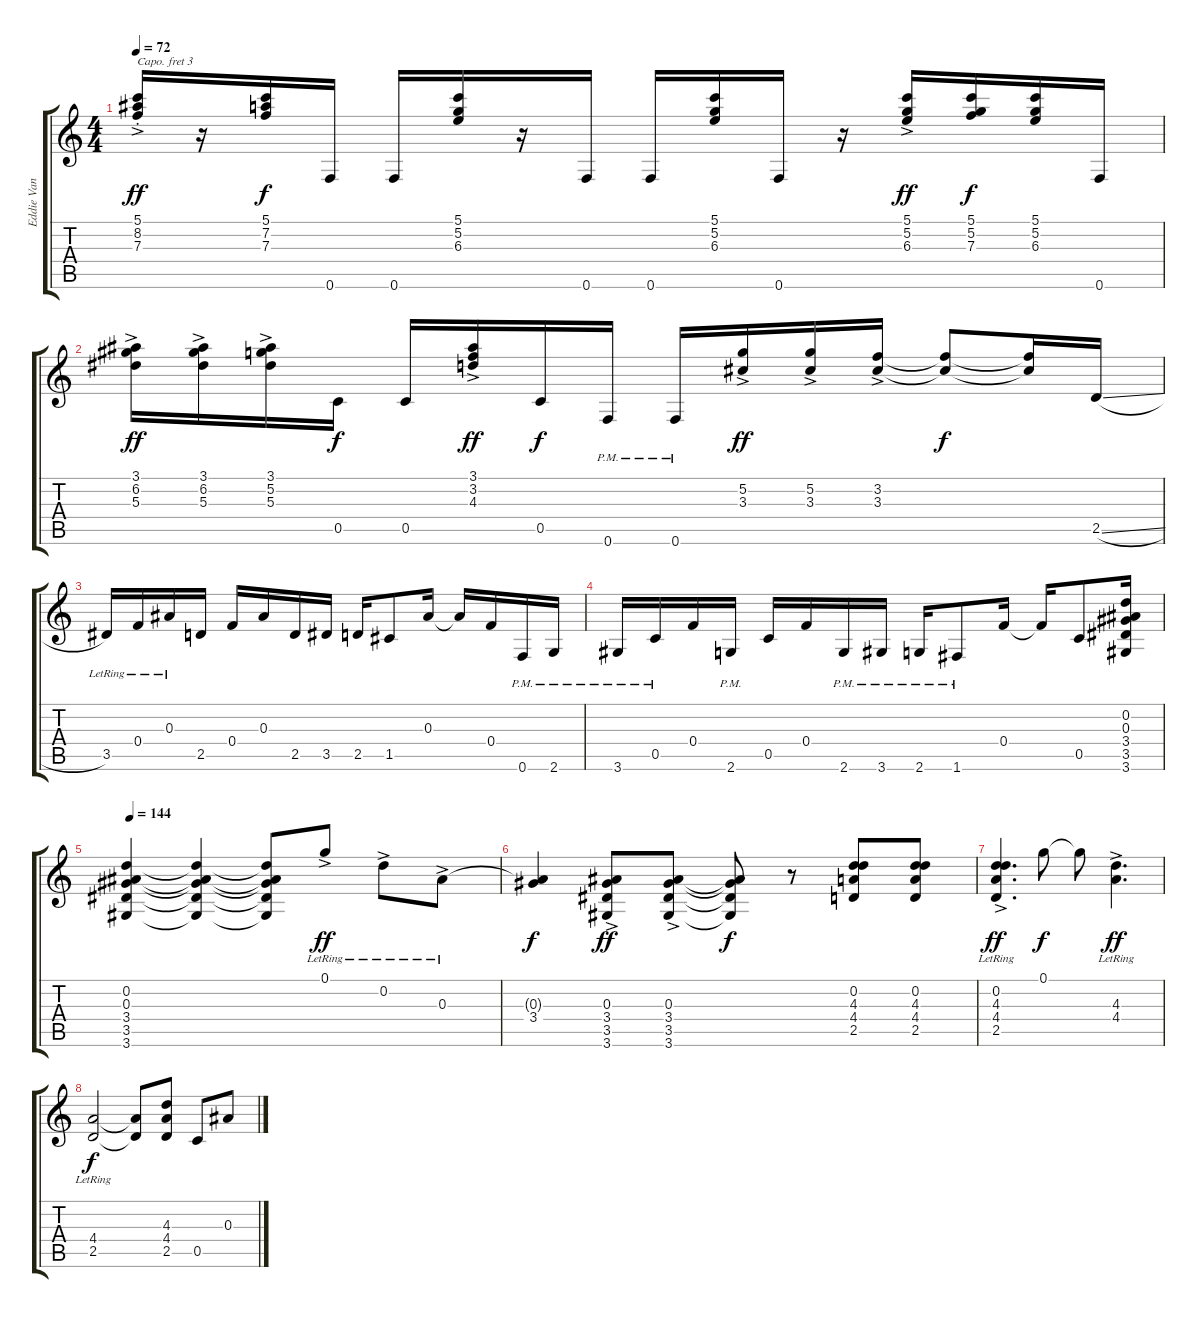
\track ("Eddie Van Halen" "Eddie Van ") {instrument overdrivenguitar}
\staff {score tabs}
\capo 3
\tuning (E4 B3 G3 D3 A2 D2) {hide}
\ts (4 4)
\tempo 72
\clef g2
\ks c
(5.1 8.2{ac st} 7.3{ac st}).16{dy ff} r.16 (5.1 7.2 7.3).16{dy f} 0.6.16 0.6.16 (5.1 5.2 6.3).16 r.16 0.6.16 0.6.16 (5.1 5.2 6.3).16 0.6.16 r.16 (5.1{ac} 5.2 6.3{ac}).16{dy ff} (5.1 5.2 7.3).16{dy f} (5.1 5.2 6.3).16 0.6.16 |
(3.1 6.2{ac} 5.3{ac}).16{dy ff} (3.1{ac} 6.2{ac} 5.3{ac}).16 (3.1{ac} 5.2{ac} 5.3{ac}).16 0.5.16{dy f} 0.5.16 (3.1{ac} 3.2{ac} 4.3{ac}).16{dy ff} 0.5.16{dy f} 0.6{pm}.16 0.6{pm}.16 (5.2{ac} 3.3{ac}).16{dy ff} (5.2{ac} 3.3{ac}).16 (3.2{ac} 3.3{ac}).16 (3.2{t} 3.3{t}).8{dy f} (3.2{t} 3.3{t}).16 2.5{sl}.16 |
3.5{lr}.16 0.4{lr}.16 0.3{lr}.16 2.5.16 0.4.16 0.3.16 2.5.16 3.5.16 2.5.16 1.5.8 0.3.16 0.3{t}.16 0.4.16 0.6{pm}.16 2.6{pm}.16 |
3.6{pm}.16 0.5{pm}.16 0.4.16 2.6{pm}.16 0.5.16 0.4.16 2.6{pm}.16 3.6{pm}.16 2.6{pm}.16 1.6{pm}.8 0.4.16 0.4{t}.16 0.5.8 (0.2 0.3 3.4 3.5 3.6).16 |
\tempo 144
(0.2 0.3 3.4 3.5 3.6).4 (0.2{t} 0.3{t} 3.4{t} 3.5{t} 3.6{t}).4 (0.2{t} 0.3{t} 3.4{t} 3.5{t} 3.6{t}).8 0.1{ac lr}.8{dy ff} 0.2{ac lr}.8 0.3{ac lr}.8 |
(0.3{t} 3.4).4{dy f} (0.3 3.4{ac} 3.5 3.6{ac}).8{dy ff} (0.3{ac} 3.4{ac} 3.5 3.6{ac}).8 (0.3{t} 3.4{t} 3.5{t} 3.6{t}).8{dy f} r.8 (0.2 4.3 4.4 2.5).8 (0.2 4.3 4.4 2.5).8 |
(0.2 4.3{ac lr} 4.4{ac lr} 2.5{ac lr}).4{d dy ff} 0.1.8{dy f} 0.1{t}.8 (4.3{ac lr} 4.4).4{d dy ff} |
(4.4{lr} 2.5).2{dy f} (4.4{t} 2.5{t}).8 (4.3 4.4 2.5).8 0.5.8 0.3.8
